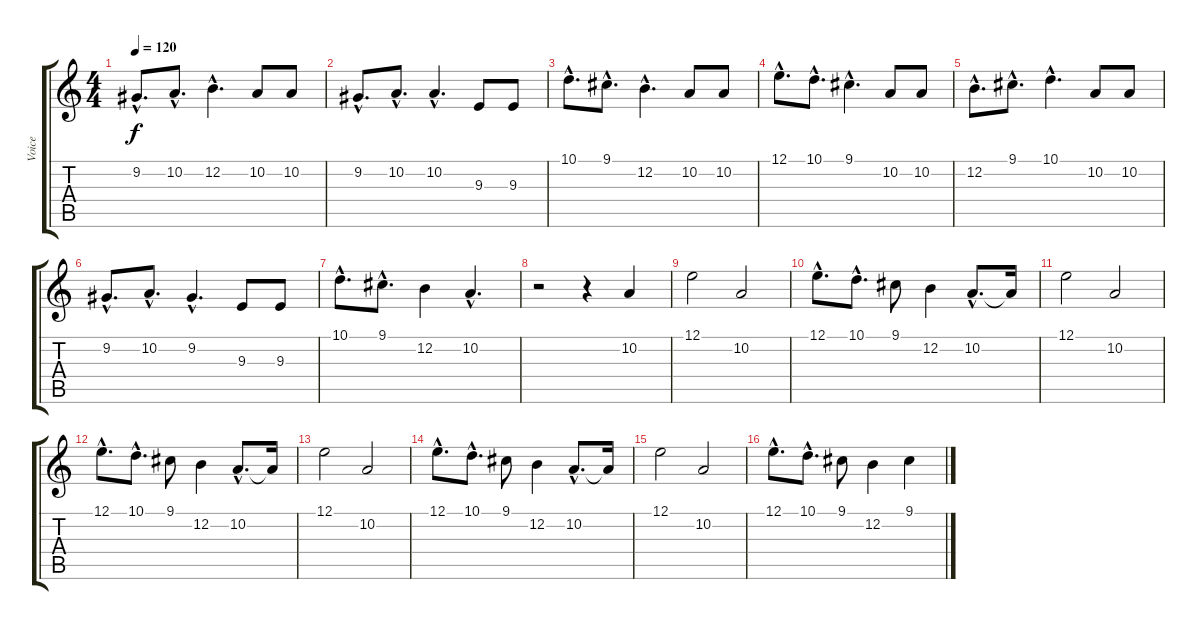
\track ("Voice" "Voice") {instrument tenorsax}
\staff {score tabs}
\tuning (E4 B3 G3 D3 A2 E2) {hide}
\ts (4 4)
\tempo 120
\clef g2
\ks c
9.2{hac}.8{d dy f} 10.2{hac}.8{d} 12.2{hac}.4{d} 10.2.8 10.2.8 |
9.2{hac}.8{d} 10.2{hac}.8{d} 10.2{hac}.4{d} 9.3.8 9.3.8 |
10.1{hac}.8{d} 9.1{hac}.8{d} 12.2{hac}.4{d} 10.2.8 10.2.8 |
12.1{hac}.8{d} 10.1{hac}.8{d} 9.1{hac}.4{d} 10.2.8 10.2.8 |
12.2{hac}.8{d} 9.1{hac}.8{d} 10.1{hac}.4{d} 10.2.8 10.2.8 |
9.2{hac}.8{d} 10.2{hac}.8{d} 9.2{hac}.4{d} 9.3.8 9.3.8 |
10.1{hac}.8{d} 9.1{hac}.8{d} 12.2.4 10.2{hac}.4{d} |
r.2 r.4 10.2.4 |
12.1.2 10.2.2 |
12.1{hac}.8{d} 10.1{hac}.8{d} 9.1.8 12.2.4 10.2{hac}.8{d} 10.2{t}.16 |
12.1.2 10.2.2 |
12.1{hac}.8{d} 10.1{hac}.8{d} 9.1.8 12.2.4 10.2{hac}.8{d} 10.2{t}.16 |
12.1.2 10.2.2 |
12.1{hac}.8{d} 10.1{hac}.8{d} 9.1.8 12.2.4 10.2{hac}.8{d} 10.2{t}.16 |
12.1.2 10.2.2 |
12.1{hac}.8{d} 10.1{hac}.8{d} 9.1.8 12.2.4 9.1.4
